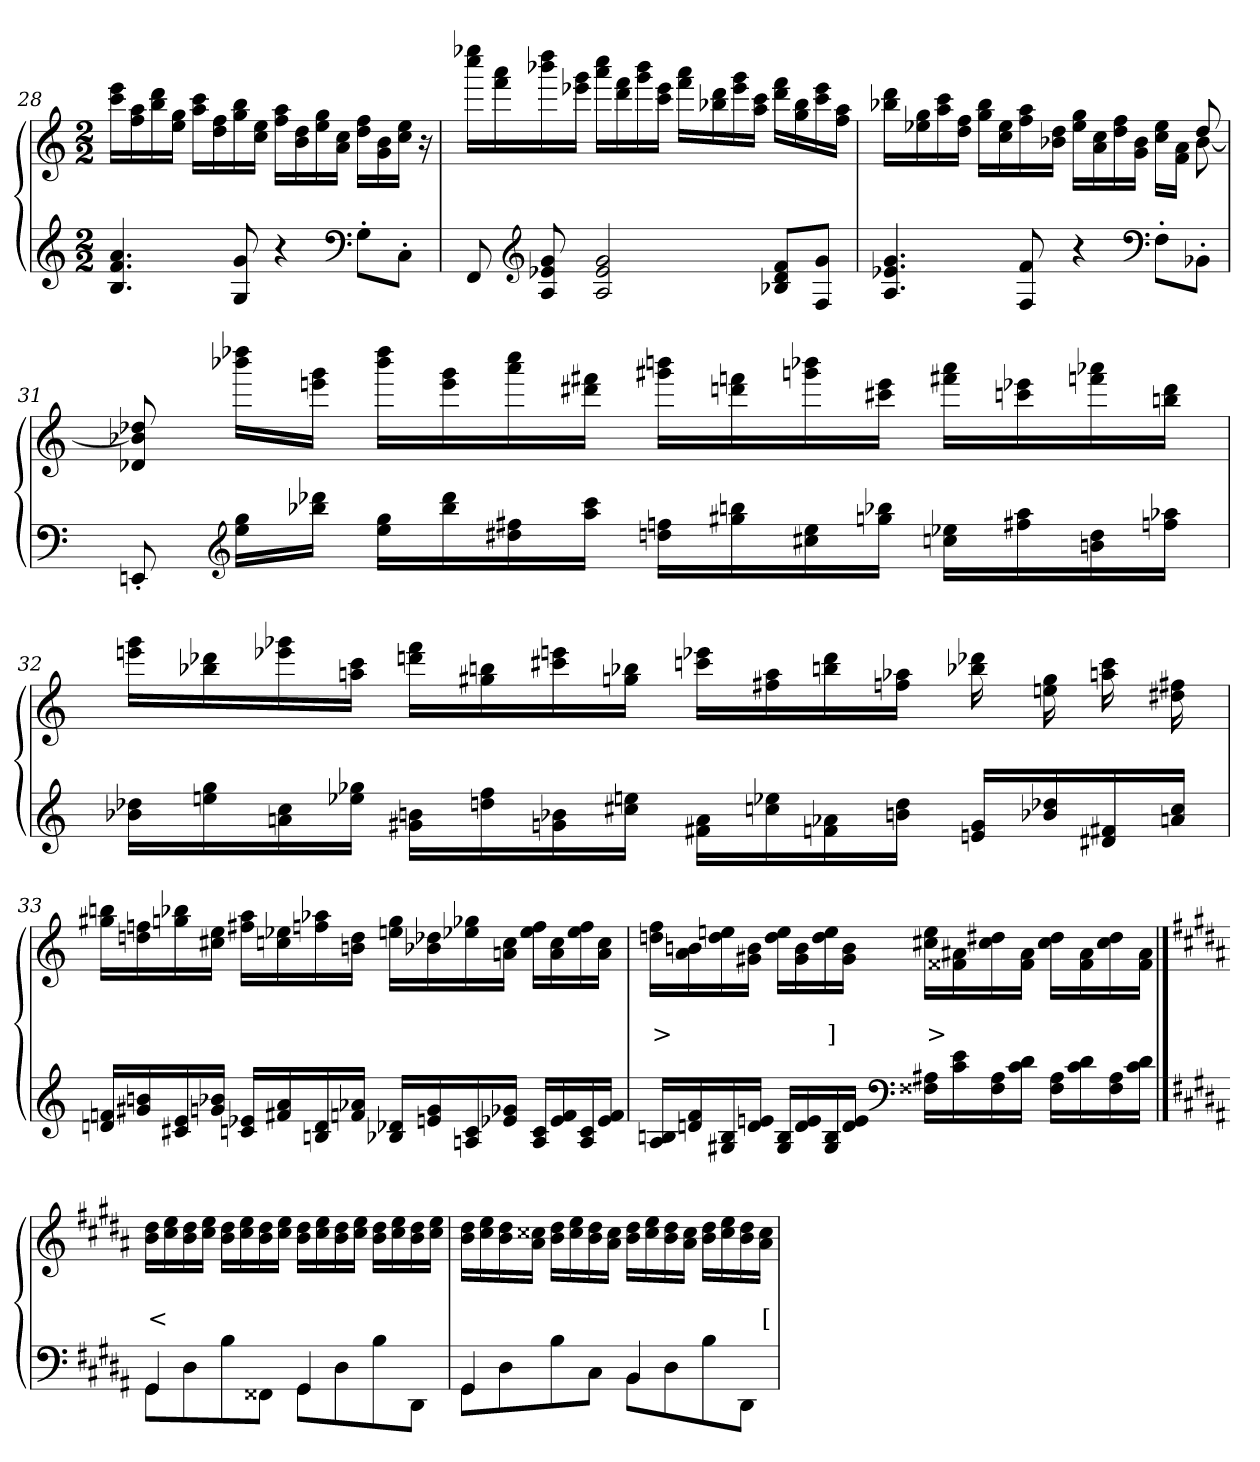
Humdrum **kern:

**kern	**kern	**text	**text
*part2	*part1	*part1	*part1
*staff2	*staff1	*staff1	*staff1
*clefG2	*clefG2	*	*
*k[]	*k[]	*	*
*M2/2	*M2/2	*	*
=28	=28	=28	=28
4.a 4.f 4.B	16eee 16cccLL	.	.
.	16aa 16ff	.	.
.	16ddd 16bb	.	.
.	16gg 16eeJJ	.	.
.	16ccc 16aaLL	.	.
.	16ff 16dd	.	.
8g 8G	16bb 16gg	.	.
.	16ee 16ccJJ	.	.
4r	16aa 16ffLL	.	.
.	16dd 16b	.	.
.	16gg 16ee	.	.
.	16cc 16aJJ	.	.
*clefF4	*	*	*
8G'>L	16ff 16ddLL	.	.
.	16b 16g	.	.
8C'>J	16ee 16ccJJ	.	.
.	16r	.	.
=29	=29	=29	=29
8FF	16eeee-X 16ccccLL	.	.
.	16aaa 16fff	.	.
*clefG2	*	*	*
8g 8e-X 8A	16dddd 16bbb-X	.	.
.	16ggg 16eee-JJ	.	.
2g 2e- 2A	16cccc 16aaaLL	.	.
.	16fff 16ddd	.	.
.	16bbb- 16ggg	.	.
.	16eee- 16cccJJ	.	.
.	16aaa 16fffLL	.	.
.	16ddd 16bb-	.	.
.	16ggg 16eee-	.	.
.	16ccc 16aaJJ	.	.
8f 8d 8B-XL	16fff 16dddLL	.	.
.	16bb- 16gg	.	.
8g 8FJ	16eee- 16ccc	.	.
.	16aa 16ffJJ	.	.
=30	=30	=30	=30
*	*^	*	*
4.g 4.e-X 4.A	2..ryy	16ddd 16bb-XLL	.	.
.	.	16gg 16ee-X	.	.
.	.	16ccc 16aa	.	.
.	.	16ff 16ddJJ	.	.
.	.	16bb- 16ggLL	.	.
.	.	16ee- 16cc	.	.
8f 8F	.	16aa 16ff	.	.
.	.	16dd 16b-JJ	.	.
4r	.	16gg 16ee-LL	.	.
.	.	16cc 16a	.	.
.	.	16ff 16dd	.	.
.	.	16b- 16gJJ	.	.
*clefF4	*	*	*	*
8F'>L	.	16ee- 16ccLL	.	.
.	.	16a 16fJJ	.	.
8BB-X'>J	8dd	[8b-	.	.
*	*v	*v	*	*
=31	=31	=31	=31
8EEn'>	8dd-X 8b-X] 8d-X	.	.
*clefG2	*	*	*
16gg 16eeLL	16dddd- 16bbb-LL	.	.
16ddd-X 16bb-XJJ	16ggg 16eeenJJ	.	.
16gg 16eeLL	16dddd- 16bbb-LL	.	.
16ddd- 16bb-	16ggg 16eee	.	.
16ff#X 16dd#X	16cccc 16aaa	.	.
16ccc 16aaJJ	16fff#X 16ddd#XJJ	.	.
16ffn 16ddnLL	16bbbn 16ggg#XLL	.	.
16bbn 16gg#X	16fffn 16dddn	.	.
16ee 16cc#X	16bbb-X 16gggn	.	.
16bb-X 16ggnJJ	16eee 16ccc#XJJ	.	.
16ee-X 16ccnLL	16aaa 16fff#XLL	.	.
16aa 16ff#X	16eee-X 16cccn	.	.
16dd 16bn	16aaa-X 16fffn	.	.
16aa-X 16ffnJJ	16ddd 16bbnJJ	.	.
=32	=32	=32	=32
16dd-X 16b-XLL	16ggg 16eeenLL	.	.
16gg 16een	16ddd-X 16bb-X	.	.
16cc 16an	16ggg-X 16eee-X	.	.
16gg-X 16ee-XJJ	16ccc 16aanJJ	.	.
16bn 16g#XLL	16fff 16dddnLL	.	.
16ff 16ddn	16bbn 16gg#X	.	.
16b-X 16gn	16eeen 16ccc#X	.	.
16een 16cc#XJJ	16bb-X 16ggnJJ	.	.
16a 16f#XLL	16eee-X 16cccnLL	.	.
16ee-X 16ccn	16aa 16ff#X	.	.
16a-X 16fn	16ddd 16bbn	.	.
16dd 16bnJJ	16aa-X 16ffnJJ	.	.
16g 16enLL	16ddd-X 16bb-XLL	.	.
16dd-X 16b-X	16gg 16een	.	.
16f#X 16d#X	16ccc 16aan	.	.
16cc 16anJJ	16ff#X 16dd#XJ	.	.
=33	=33	=33	=33
16fn 16dnLL	16bbn 16gg#XL	.	.
16bn 16g#X	16ffn 16ddn	.	.
16e 16c#X	16bb-X 16ggn	.	.
16b-X 16gnJJ	16ee 16cc#XJ	.	.
16e-X 16cnLL	16aa 16ff#XL	.	.
16a 16f#X	16ee-X 16ccn	.	.
16d 16Bn	16aa-X 16ffn	.	.
16a-X 16fnJJ	16dd 16bnJ	.	.
16d-X 16B-XLL	16gg 16eenL	.	.
16g 16en	16dd-X 16b-X	.	.
16c 16An	16gg-X 16ee-X	.	.
16g-X 16e-XJJ	16cc 16anJ	.	.
16c 16ALL	16ff 16ee-L	.	.
16f 16e-	16cc 16a	.	.
16c 16A	16ff 16ee-	.	.
16f 16e-JJ	16cc 16aJ	.	.
=34	=34	=34	=34
16Bn 16ALL	16ff 16ddnL	.	>
16f 16dn	16bn 16a	.	.
16B 16G#X	16een 16dd	.	.
16en 16dJJ	16b 16g#XJ	.	.
16B 16G#LL	16ee 16ddL	.	.
16e 16d	16b 16g#	.	.
16B 16G#	16ee 16dd	.	]
16e 16dJJ	16b 16g#J	.	.
*clefF4	*	*	*
16A#X 16F##XLL	16ee 16cc#X\L	.	>
16e 16c	16a#X 16f##X	.	.
16A# 16F##	16dd#X 16cc#	.	.
16d 16cJJ	16a# 16f##J	.	.
16A# 16F##LL	16dd# 16cc#\L	.	.
16d 16c	16a# 16f##	.	.
16A# 16F##	16dd# 16cc#	.	.
16d 16cJJ	16a# 16f##J	.	.
==35	==35	==35	==35
*k[f#c#g#d#a#]	*k[f#c#g#d#a#]	*	*
*^	*	*	*
4GG#	8GG#L	16dd# 16bL	.	<
.	.	16ee 16cc#	.	.
.	8D#	16dd# 16b	.	.
.	.	16ee 16cc#J	.	.
4ryy	8B	16dd# 16bL	.	.
.	.	16ee 16cc#	.	.
.	8FF##XJ	16dd# 16b	.	.
.	.	16ee 16cc#J	.	.
4GG#	8GG#L	16dd# 16bL	.	.
.	.	16ee 16cc#	.	.
.	8D#	16dd# 16b	.	.
.	.	16ee 16cc#J	.	.
4ryy	8B	16dd# 16bL	.	.
.	.	16ee 16cc#	.	.
.	8DD#J	16dd# 16b	.	.
.	.	16ee 16cc#J	.	.
=36	=36	=36	=36	=36
4GG#	8GG#L	16dd# 16bL	.	.
.	.	16ee 16cc#	.	.
.	8D#	16dd# 16b	.	.
.	.	16cc##X 16a#J	.	.
4ryy	8B	16dd# 16bL	.	.
.	.	16ee 16cc##	.	.
.	8C#J	16dd# 16b	.	.
.	.	16cc## 16a#J	.	.
4BB	8BBL	16dd# 16bL	.	.
.	.	16ee 16cc##	.	.
.	8D#	16dd# 16b	.	.
.	.	16cc## 16a#J	.	.
4ryy	8B	16dd# 16bL	.	.
.	.	16ee 16cc##	.	.
.	8DD#J	16dd# 16b	.	.
.	.	16cc## 16a#J	.	[
*v	*v	*	*	*
=	=	=	=
*-	*-	*-	*-
